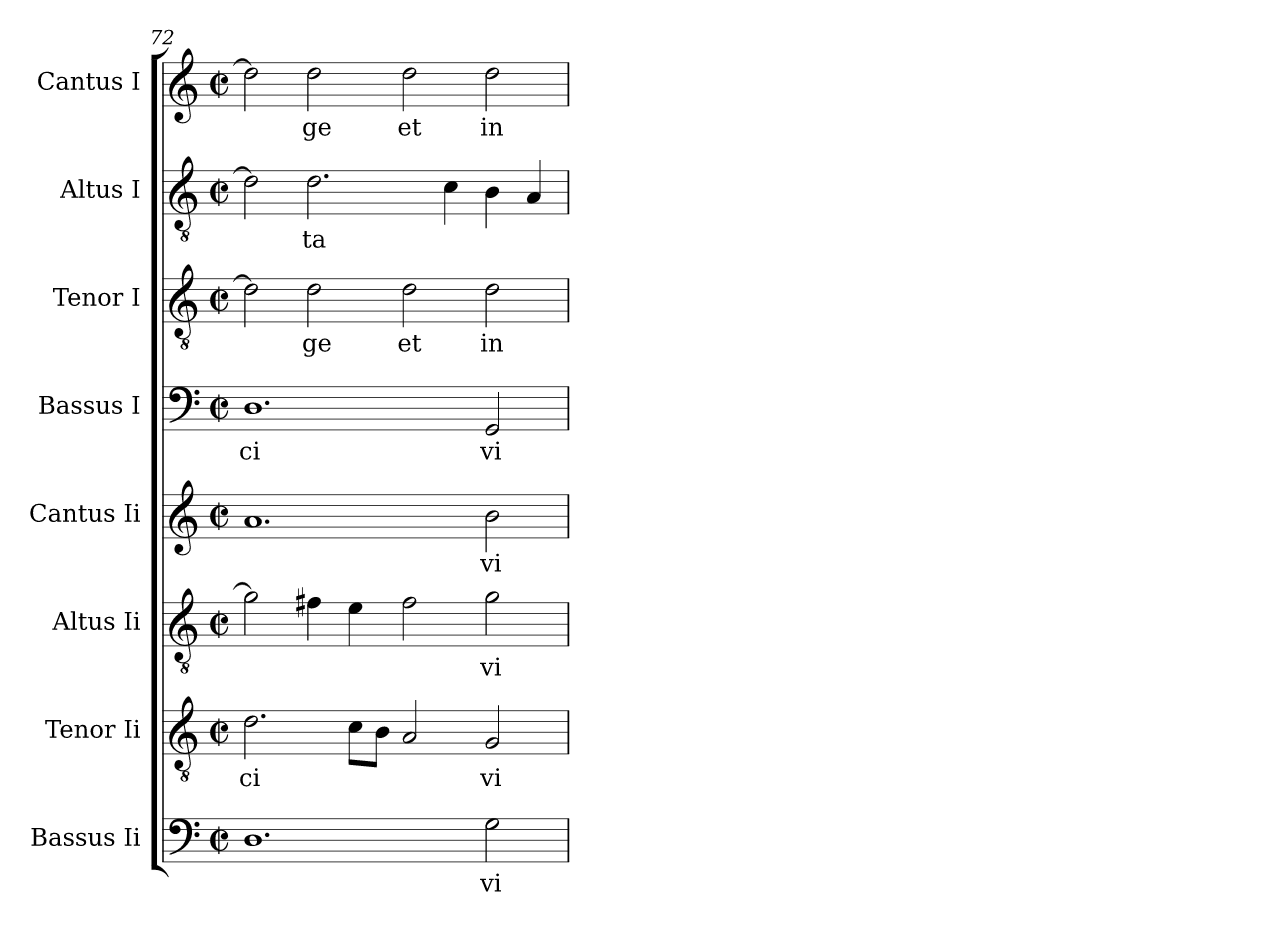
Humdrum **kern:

**kern	**text	**kern	**text	**kern	**text	**kern	**text	**kern	**text	**kern	**text	**kern	**text	**kern	**text
*part8	*part8	*part7	*part7	*part6	*part6	*part5	*part5	*part4	*part4	*part3	*part3	*part2	*part2	*part1	*part1
*staff8	*staff8	*staff7	*staff7	*staff6	*staff6	*staff5	*staff5	*staff4	*staff4	*staff3	*staff3	*staff2	*staff2	*staff1	*staff1
*I"Bassus Ii	*	*I"Tenor Ii	*	*I"Altus Ii	*	*I"Cantus Ii	*	*I"Bassus I	*	*I"Tenor I	*	*I"Altus I	*	*I"Cantus I	*
*clefF4	*	*clefGv2	*	*clefGv2	*	*clefG2	*	*clefF4	*	*clefGv2	*	*clefGv2	*	*clefG2	*
*M2/2	*	*M2/2	*	*M2/2	*	*M2/2	*	*M2/2	*	*M2/2	*	*M2/2	*	*M2/2	*
*met(c|)	*	*met(c|)	*	*met(c|)	*	*met(c|)	*	*met(c|)	*	*met(c|)	*	*met(c|)	*	*met(c|)	*
=72	=72	=72	=72	=72	=72	=72	=72	=72	=72	=72	=72	=72	=72	=72	=72
!	!	!	!LO:LY:b:cj	!	!	!	!	!	!LO:LY:b:cj	!	!	!	!	!	!
1.D	.	2.d\	ci	2g\]	.	1.a	.	1.D	ci	2d\]	.	2d\]	.	2dd\]	.
!	!	!	!	!	!	!	!	!	!	!	!LO:LY:b:cj	!	!LO:LY:b:cj	!	!LO:LY:b:cj
.	.	.	.	4f#X\	.	.	.	.	.	2d\	-ge	2.d\	ta	2dd\	ge
.	.	8c\L	.	4e\	.	.	.	.	.	.	.	.	.	.	.
.	.	8B\J	.	.	.	.	.	.	.	.	.	.	.	.	.
!	!	!	!	!	!	!	!	!	!	!	!LO:LY:b:cj	!	!	!	!LO:LY:b:cj
.	.	2A/	.	2f#\	.	.	.	.	.	2d\	et	.	.	2dd\	et
.	.	.	.	.	.	.	.	.	.	.	.	4c\	.	.	.
!	!LO:LY:b:cj	!	!LO:LY:b:cj	!	!LO:LY:b:cj	!	!LO:LY:b:cj	!	!LO:LY:b:cj	!	!LO:LY:b:cj	!	!	!	!LO:LY:b:cj
2G\	vi	2G/	vi	2g\	-vi-	2b\	-vi-	2GG/	vi	2d\	in-	4B\	.	2dd\	in
.	.	.	.	.	.	.	.	.	.	.	.	4A/	.	.	.
=	=	=	=	=	=	=	=	=	=	=	=	=	=	=	=
*-	*-	*-	*-	*-	*-	*-	*-	*-	*-	*-	*-	*-	*-	*-	*-
